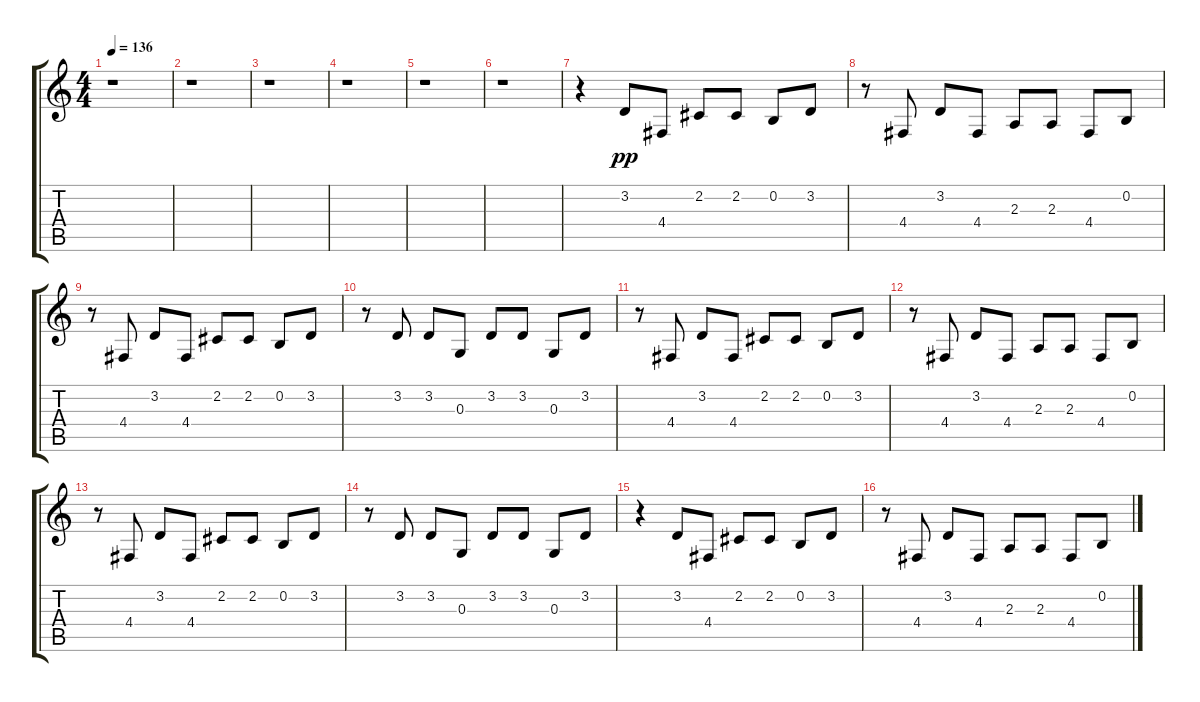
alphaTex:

\track "" {instrument kalimba}
\staff {score tabs}
\tuning (E4 B3 G3 D3 A2 E2) {hide}
\ts (4 4)
\tempo 136
\clef g2
\ks c
r.1{dy f} |
r.1 |
r.1 |
r.1 |
r.1 |
r.1 |
r.4 3.2.8{dy pp} 4.4.8 2.2.8 2.2.8 0.2.8 3.2.8 |
r.8 4.4.8 3.2.8 4.4.8 2.3.8 2.3.8 4.4.8 0.2.8 |
r.8 4.4.8 3.2.8 4.4.8 2.2.8 2.2.8 0.2.8 3.2.8 |
r.8 3.2.8 3.2.8 0.3.8 3.2.8 3.2.8 0.3.8 3.2.8 |
r.8 4.4.8 3.2.8 4.4.8 2.2.8 2.2.8 0.2.8 3.2.8 |
r.8 4.4.8 3.2.8 4.4.8 2.3.8 2.3.8 4.4.8 0.2.8 |
r.8 4.4.8 3.2.8 4.4.8 2.2.8 2.2.8 0.2.8 3.2.8 |
r.8 3.2.8 3.2.8 0.3.8 3.2.8 3.2.8 0.3.8 3.2.8 |
r.4 3.2.8 4.4.8 2.2.8 2.2.8 0.2.8 3.2.8 |
r.8 4.4.8 3.2.8 4.4.8 2.3.8 2.3.8 4.4.8 0.2.8
